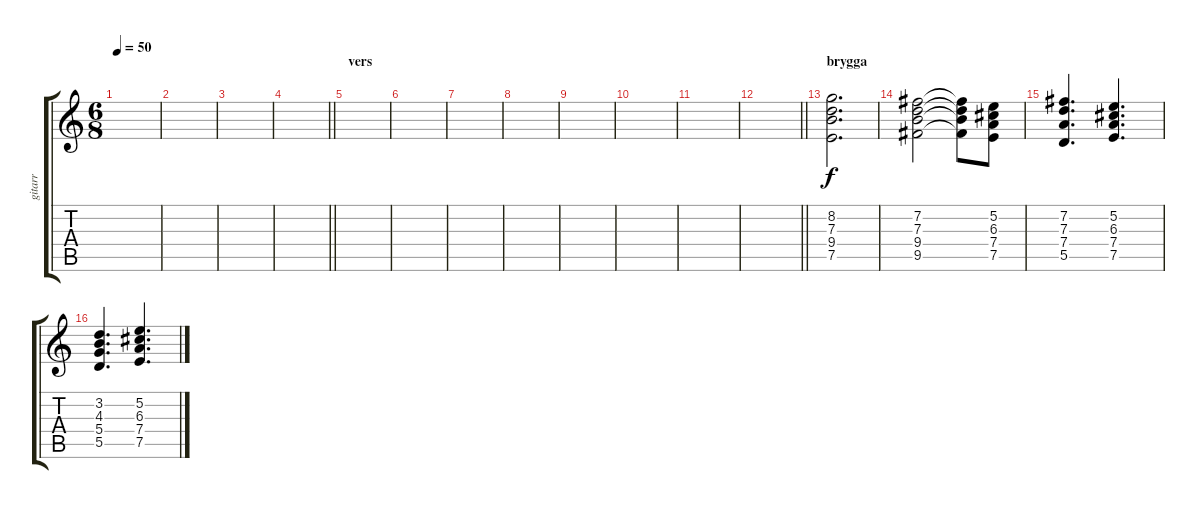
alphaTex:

\track ("gitarr" "gitarr") {instrument overdrivenguitar}
\staff {score tabs}
\tuning (E4 B3 G3 D3 A2 E2) {hide}
\ts (6 8)
\tempo 50
\clef g2
\ks c
|
|
|
\barLineRight lightlight
|
\section ("" "vers")
|
|
|
|
|
|
|
\barLineRight lightlight
|
\section ("" "brygga")
(8.2 7.3 9.4 7.5).2{d} |
(7.2 7.3 9.4 9.5).2 (7.2{t} 7.3{t} 9.4{t} 9.5{t}).8 (5.2 6.3 7.4 7.5).8 |
(7.2 7.3 7.4 5.5).4{d} (5.2 6.3 7.4 7.5).4{d} |
(3.2 4.3 5.4 5.5).4{d} (5.2 6.3 7.4 7.5).4{d}
